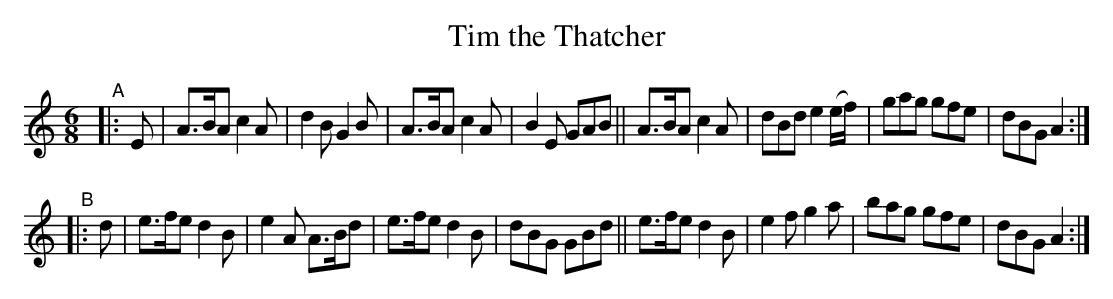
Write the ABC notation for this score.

X:1
T: Tim the Thatcher
M: 6/8
L: 1/8
K: Am
"^A"|: E \
|  A>BA c2A | d2B G2B      | A>BA c2A | B2E GAB \
|| A>BA c2A | dBd e2(e/f/) | gag  gfe | dBG A2 :|
"^B"|: d \
|  e>fe d2B | e2A A>Bd | e>fe d2B | dBG GBd \
|| e>fe d2B | e2f g2a  | bag  gfe | dBG A2 :|
